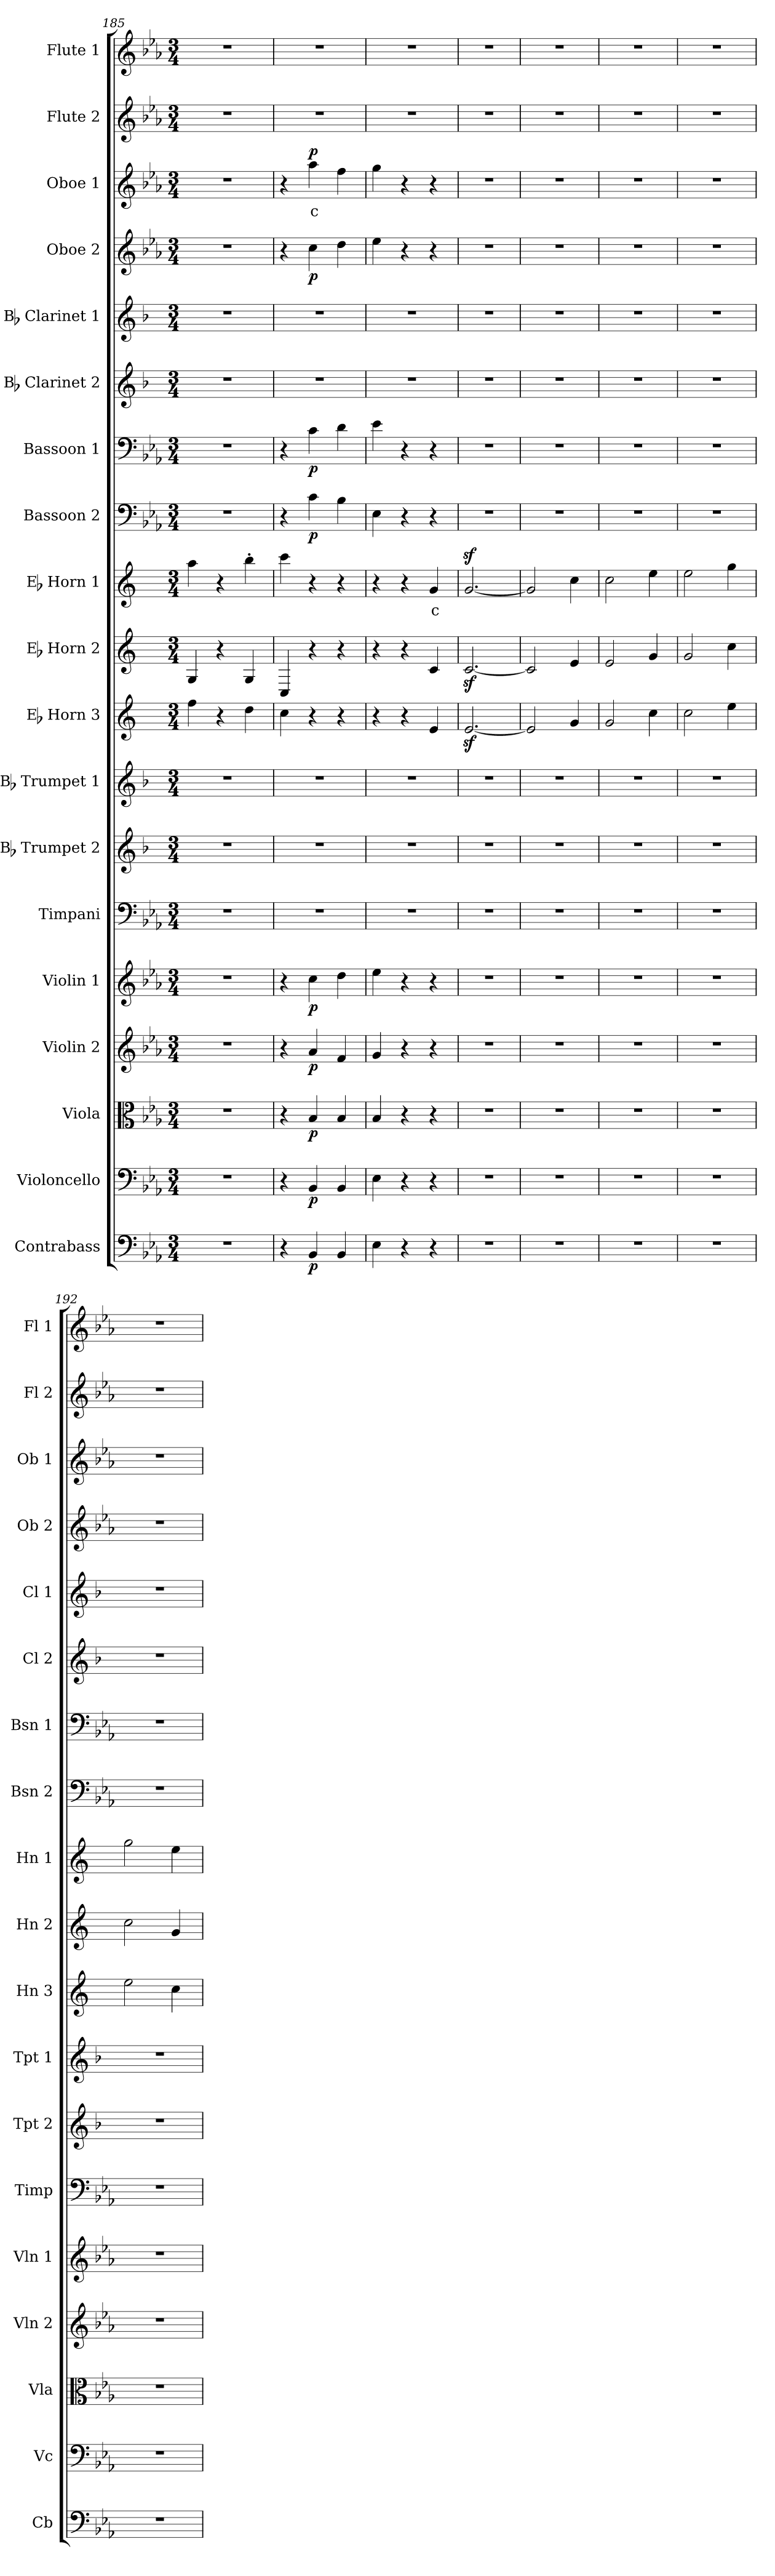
**kern	**dynam	**kern	**dynam	**kern	**dynam	**kern	**dynam	**kern	**dynam	**kern	**kern	**kern	**kern	**kern	**kern	**text	**kern	**dynam	**kern	**dynam	**kern	**kern	**kern	**dynam	**kern	**text	**dynam	**kern	**kern
*part19	*part19	*part18	*part18	*part17	*part17	*part16	*part16	*part15	*part15	*part14	*part13	*part12	*part11	*part10	*part9	*part9	*part8	*part8	*part7	*part7	*part6	*part5	*part4	*part4	*part3	*part3	*part3	*part2	*part1
*staff19	*staff19	*staff18	*staff18	*staff17	*staff17	*staff16	*staff16	*staff15	*staff15	*staff14	*staff13	*staff12	*staff11	*staff10	*staff9	*staff9	*staff8	*staff8	*staff7	*staff7	*staff6	*staff5	*staff4	*staff4	*staff3	*staff3	*staff3	*staff2	*staff1
*I"Contrabass	*	*I"Violoncello	*	*I"Viola	*	*I"Violin 2	*	*I"Violin 1	*	*I"Timpani	*I"Bb Trumpet 2	*I"Bb Trumpet 1	*I"Eb Horn 3	*I"Eb Horn 2	*I"Eb Horn 1	*	*I"Bassoon 2	*	*I"Bassoon 1	*	*I"Bb Clarinet 2	*I"Bb Clarinet 1	*I"Oboe 2	*	*I"Oboe 1	*	*	*I"Flute 2	*I"Flute 1
*I'Cb	*	*I'Vc	*	*I'Vla	*	*I'Vln 2	*	*I'Vln 1	*	*I'Timp	*I'Tpt 2	*I'Tpt 1	*I'Hn 3	*I'Hn 2	*I'Hn 1	*	*I'Bsn 2	*	*I'Bsn 1	*	*I'Cl 2	*I'Cl 1	*I'Ob 2	*	*I'Ob 1	*	*	*I'Fl 2	*I'Fl 1
*clefF4	*	*clefF4	*	*clefC3	*	*clefG2	*	*clefG2	*	*clefF4	*clefG2	*clefG2	*clefG2	*clefG2	*clefG2	*	*clefF4	*	*clefF4	*	*clefG2	*clefG2	*clefG2	*	*clefG2	*	*	*clefG2	*clefG2
*ITrd7c12	*	*	*	*	*	*	*	*	*	*	*ITrd1c2	*ITrd1c2	*ITrd5c9	*ITrd5c9	*ITrd5c9	*	*	*	*	*	*ITrd1c2	*ITrd1c2	*	*	*	*	*	*	*
*k[b-e-a-]	*	*k[b-e-a-]	*	*k[b-e-a-]	*	*k[b-e-a-]	*	*k[b-e-a-]	*	*k[b-e-a-]	*k[b-e-a-]	*k[b-e-a-]	*k[b-e-a-]	*k[b-e-a-]	*k[b-e-a-]	*	*k[b-e-a-]	*	*k[b-e-a-]	*	*k[b-e-a-]	*k[b-e-a-]	*k[b-e-a-]	*	*k[b-e-a-]	*	*	*k[b-e-a-]	*k[b-e-a-]
*M3/4	*	*M3/4	*	*M3/4	*	*M3/4	*	*M3/4	*	*M3/4	*M3/4	*M3/4	*M3/4	*M3/4	*M3/4	*	*M3/4	*	*M3/4	*	*M3/4	*M3/4	*M3/4	*	*M3/4	*	*	*M3/4	*M3/4
=185	=185	=185	=185	=185	=185	=185	=185	=185	=185	=185	=185	=185	=185	=185	=185	=185	=185	=185	=185	=185	=185	=185	=185	=185	=185	=185	=185	=185	=185
2.r	.	2.r	.	2.r	.	2.r	.	2.r	.	2.r	2.r	2.r	4a-\	4BB-/	4cc\	.	2.r	.	2.r	.	2.r	2.r	2.r	.	2.r	.	.	2.r	2.r
.	.	.	.	.	.	.	.	.	.	.	.	.	4r	4r	4r	.	.	.	.	.	.	.	.	.	.	.	.	.	.
.	.	.	.	.	.	.	.	.	.	.	.	.	4f\	4BB-/	4dd'\	.	.	.	.	.	.	.	.	.	.	.	.	.	.
=186	=186	=186	=186	=186	=186	=186	=186	=186	=186	=186	=186	=186	=186	=186	=186	=186	=186	=186	=186	=186	=186	=186	=186	=186	=186	=186	=186	=186	=186
4r	.	4r	.	4r	.	4r	.	4r	.	2.r	2.r	2.r	4e-\	4EE-/	4ee-\	.	4r	.	4r	.	2.r	2.r	4r	.	4r	.	.	2.r	2.r
!	!LO:DY:b	!	!LO:DY:b	!	!LO:DY:b	!	!LO:DY:b	!	!LO:DY:b	!	!	!	!	!	!	!	!	!LO:DY:b	!	!LO:DY:b	!	!	!	!LO:DY:b	!	!LO:LY:b:color=#FF0000	!LO:DY:b	!	!
4BBB-/	p	4BB-/	p	4B-/	p	4a-/	p	4cc\	p	.	.	.	4r	4r	4r	.	4c\	p	4c\	p	.	.	4cc\	p	4aa-\	c	p	.	.
4BBB-/	.	4BB-/	.	4B-/	.	4f/	.	4dd\	.	.	.	.	4r	4r	4r	.	4B-\	.	4d\	.	.	.	4dd\	.	4ff\	.	.	.	.
=187	=187	=187	=187	=187	=187	=187	=187	=187	=187	=187	=187	=187	=187	=187	=187	=187	=187	=187	=187	=187	=187	=187	=187	=187	=187	=187	=187	=187	=187
4EE-\	.	4E-\	.	4B-/	.	4g/	.	4ee-\	.	2.r	2.r	2.r	4r	4r	4r	.	4E-\	.	4e-\	.	2.r	2.r	4ee-\	.	4gg\	.	.	2.r	2.r
4r	.	4r	.	4r	.	4r	.	4r	.	.	.	.	4r	4r	4r	.	4r	.	4r	.	.	.	4r	.	4r	.	.	.	.
!	!	!	!	!	!	!	!	!	!	!	!	!	!	!	!	!LO:LY:b:color=#FF0000	!	!	!	!	!	!	!	!	!	!	!	!	!
4r	.	4r	.	4r	.	4r	.	4r	.	.	.	.	4G/	4E-/	4B-/	c	4r	.	4r	.	.	.	4r	.	4r	.	.	.	.
=188	=188	=188	=188	=188	=188	=188	=188	=188	=188	=188	=188	=188	=188	=188	=188	=188	=188	=188	=188	=188	=188	=188	=188	=188	=188	=188	=188	=188	=188
2.r	.	2.r	.	2.r	.	2.r	.	2.r	.	2.r	2.r	2.r	[2.Gz</	[2.E-z</	[2.B-z</	.	2.r	.	2.r	.	2.r	2.r	2.r	.	2.r	.	.	2.r	2.r
=189	=189	=189	=189	=189	=189	=189	=189	=189	=189	=189	=189	=189	=189	=189	=189	=189	=189	=189	=189	=189	=189	=189	=189	=189	=189	=189	=189	=189	=189
2.r	.	2.r	.	2.r	.	2.r	.	2.r	.	2.r	2.r	2.r	2G/]	2E-/]	2B-/]	.	2.r	.	2.r	.	2.r	2.r	2.r	.	2.r	.	.	2.r	2.r
.	.	.	.	.	.	.	.	.	.	.	.	.	4B-/	4G/	4e-\	.	.	.	.	.	.	.	.	.	.	.	.	.	.
=190	=190	=190	=190	=190	=190	=190	=190	=190	=190	=190	=190	=190	=190	=190	=190	=190	=190	=190	=190	=190	=190	=190	=190	=190	=190	=190	=190	=190	=190
2.r	.	2.r	.	2.r	.	2.r	.	2.r	.	2.r	2.r	2.r	2B-/	2G/	2e-\	.	2.r	.	2.r	.	2.r	2.r	2.r	.	2.r	.	.	2.r	2.r
.	.	.	.	.	.	.	.	.	.	.	.	.	4e-\	4B-/	4g\	.	.	.	.	.	.	.	.	.	.	.	.	.	.
!!LO:PB:g=z
=191	=191	=191	=191	=191	=191	=191	=191	=191	=191	=191	=191	=191	=191	=191	=191	=191	=191	=191	=191	=191	=191	=191	=191	=191	=191	=191	=191	=191	=191
2.r	.	2.r	.	2.r	.	2.r	.	2.r	.	2.r	2.r	2.r	2e-\	2B-/	2g\	.	2.r	.	2.r	.	2.r	2.r	2.r	.	2.r	.	.	2.r	2.r
.	.	.	.	.	.	.	.	.	.	.	.	.	4g\	4e-\	4b-\	.	.	.	.	.	.	.	.	.	.	.	.	.	.
=192	=192	=192	=192	=192	=192	=192	=192	=192	=192	=192	=192	=192	=192	=192	=192	=192	=192	=192	=192	=192	=192	=192	=192	=192	=192	=192	=192	=192	=192
2.r	.	2.r	.	2.r	.	2.r	.	2.r	.	2.r	2.r	2.r	2g\	2e-\	2b-\	.	2.r	.	2.r	.	2.r	2.r	2.r	.	2.r	.	.	2.r	2.r
.	.	.	.	.	.	.	.	.	.	.	.	.	4e-\	4B-/	4g\	.	.	.	.	.	.	.	.	.	.	.	.	.	.
=	=	=	=	=	=	=	=	=	=	=	=	=	=	=	=	=	=	=	=	=	=	=	=	=	=	=	=	=	=
*-	*-	*-	*-	*-	*-	*-	*-	*-	*-	*-	*-	*-	*-	*-	*-	*-	*-	*-	*-	*-	*-	*-	*-	*-	*-	*-	*-	*-	*-
